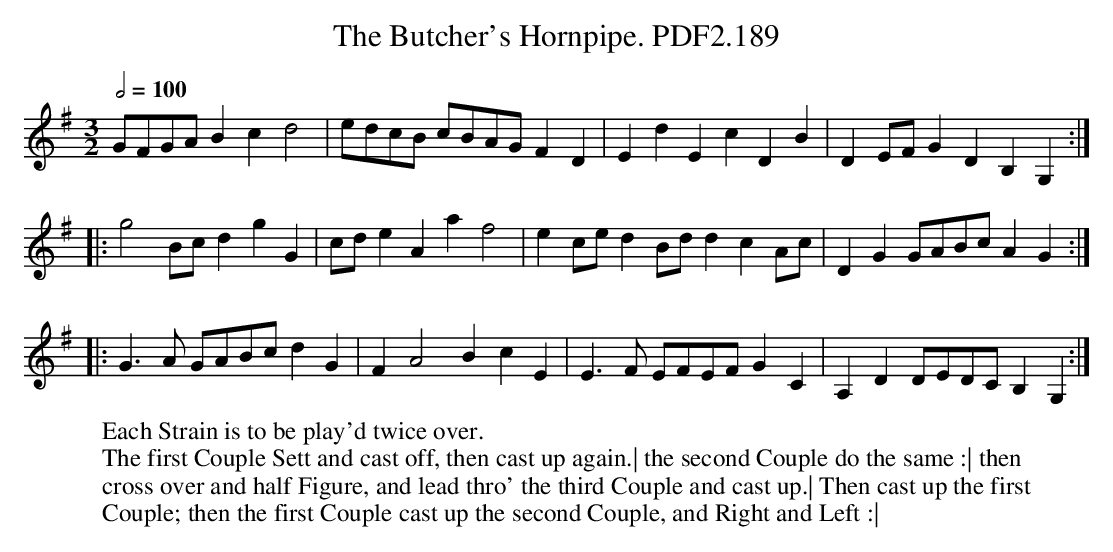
X:1
T:Butcher's Hornpipe. PDF2.189, The
M:3/2
L:1/8
Q:1/2=100
K:G
GFGAB2c2d4|edcB cBAGF2D2|E2d2E2c2D2B2|D2EFG2D2B,2G,2:|
|:g4Bc d2g2G2|cde2A2a2f4|e2ced2Bdd2c2Ac|D2G2GABcA2G2:|
|:G2>A2 GABcd2G2|F2A4B2c2E2|E2>F2 EFEF G2C2|A,2D2DEDCB,2G,2:|
W:Each Strain is to be play'd twice over.
W:The first Couple Sett and cast off, then cast up again.| the second Couple do the same :| then
W:cross over and half Figure, and lead thro' the third Couple and cast up.| Then cast up the first
W:Couple; then the first Couple cast up the second Couple, and Right and Left :|
